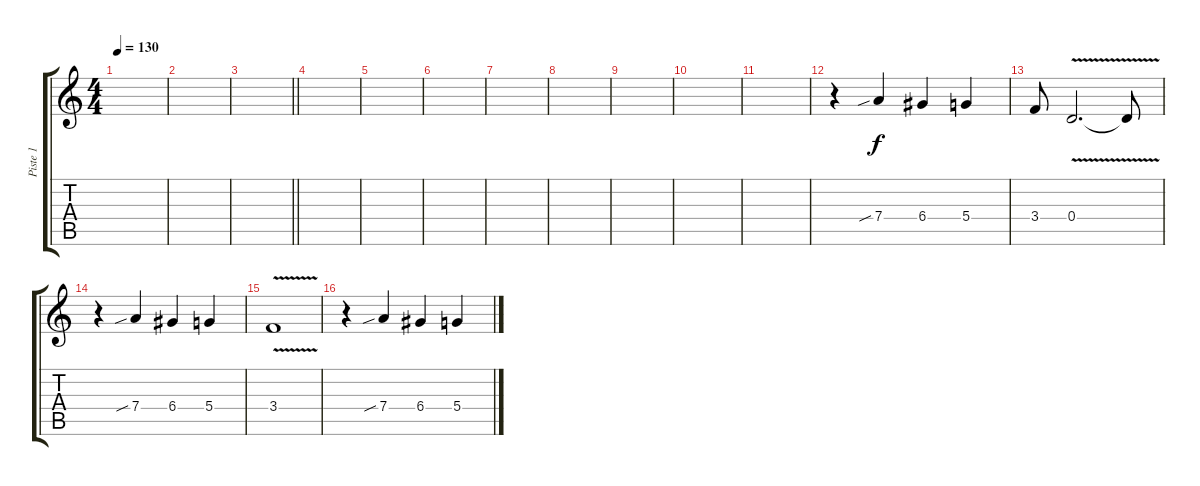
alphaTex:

\track ("Piste 1" "Piste 1") {mute instrument distortionguitar}
\staff {score tabs}
\tuning (E4 B3 G3 D3 A2 D2) {hide}
\ts (4 4)
\tempo 130
\clef g2
\ks c
|
|
\barLineRight lightlight
|
|
|
|
|
|
|
|
|
r.4 7.4{sib}.4 6.4.4 5.4.4 |
3.4.8 0.4{v}.2{d} 0.4{t}.8 |
r.4 7.4{sib}.4 6.4.4 5.4.4 |
3.4{v}.1 |
r.4 7.4{sib}.4 6.4.4 5.4.4
